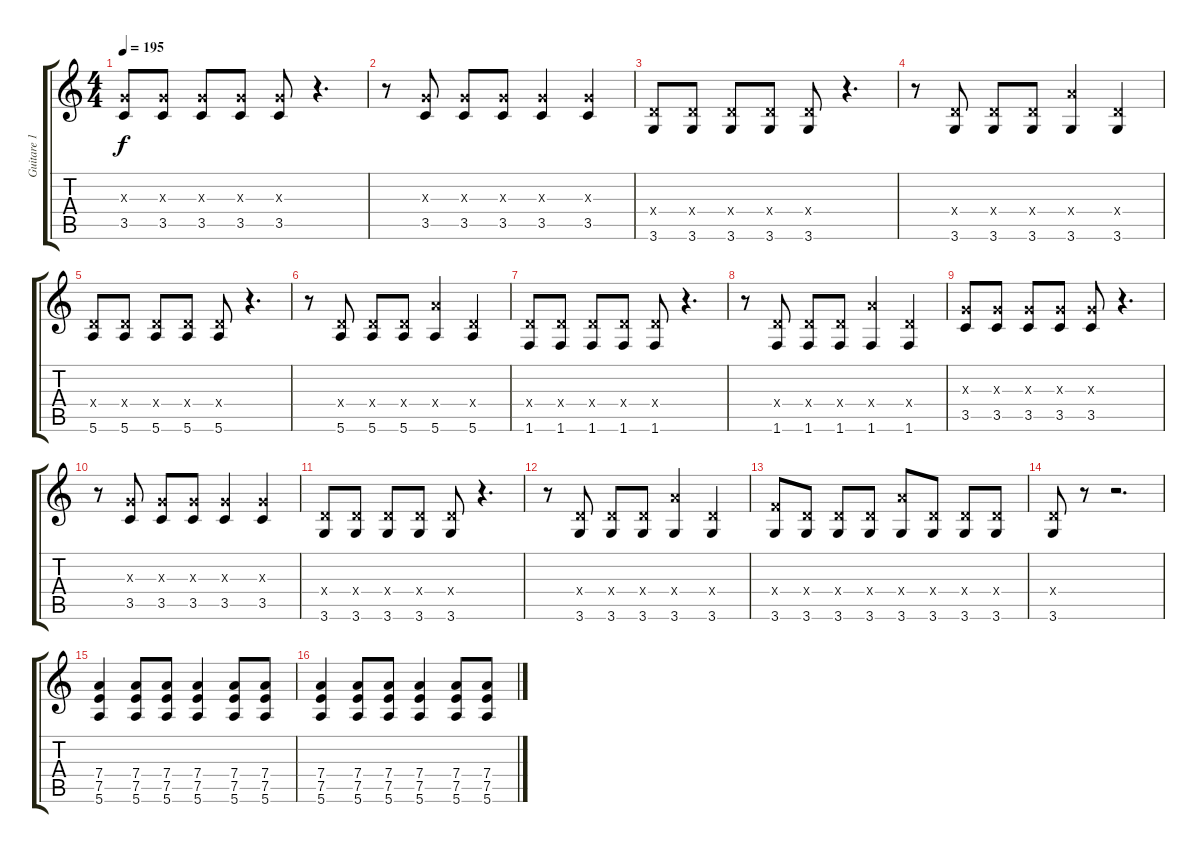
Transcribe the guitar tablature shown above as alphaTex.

\track ("Guitare 1" "Guitare 1") {instrument distortionguitar}
\staff {score tabs}
\tuning (E4 B3 G3 D3 A2 E2) {hide}
\ts (4 4)
\tempo 195
\clef g2
\ks c
(0.3{x} 3.5).8{dy f} (0.3{x} 3.5).8 (0.3{x} 3.5).8 (0.3{x} 3.5).8 (0.3{x} 3.5).8 r.4{d} |
r.8 (0.3{x} 3.5).8 (0.3{x} 3.5).8 (0.3{x} 3.5).8 (0.3{x} 3.5).4 (0.3{x} 3.5).4 |
(0.4{x} 3.6).8 (0.4{x} 3.6).8 (0.4{x} 3.6).8 (0.4{x} 3.6).8 (0.4{x} 3.6).8 r.4{d} |
r.8 (0.4{x} 3.6).8 (0.4{x} 3.6).8 (0.4{x} 3.6).8 (7.4{x} 3.6).4 (0.4{x} 3.6).4 |
(0.4{x} 5.6).8 (0.4{x} 5.6).8 (0.4{x} 5.6).8 (0.4{x} 5.6).8 (0.4{x} 5.6).8 r.4{d} |
r.8 (0.4{x} 5.6).8 (0.4{x} 5.6).8 (0.4{x} 5.6).8 (7.4{x} 5.6).4 (0.4{x} 5.6).4 |
(0.4{x} 1.6).8 (0.4{x} 1.6).8 (0.4{x} 1.6).8 (0.4{x} 1.6).8 (0.4{x} 1.6).8 r.4{d} |
r.8 (0.4{x} 1.6).8 (0.4{x} 1.6).8 (0.4{x} 1.6).8 (7.4{x} 1.6).4 (0.4{x} 1.6).4 |
(0.3{x} 3.5).8 (0.3{x} 3.5).8 (0.3{x} 3.5).8 (0.3{x} 3.5).8 (0.3{x} 3.5).8 r.4{d} |
r.8 (0.3{x} 3.5).8 (0.3{x} 3.5).8 (0.3{x} 3.5).8 (0.3{x} 3.5).4 (0.3{x} 3.5).4 |
(0.4{x} 3.6).8 (0.4{x} 3.6).8 (0.4{x} 3.6).8 (0.4{x} 3.6).8 (0.4{x} 3.6).8 r.4{d} |
r.8 (0.4{x} 3.6).8 (0.4{x} 3.6).8 (0.4{x} 3.6).8 (7.4{x} 3.6).4 (0.4{x} 3.6).4 |
(3.4{x} 3.6).8 (0.4{x} 3.6).8 (0.4{x} 3.6).8 (0.4{x} 3.6).8 (7.4{x} 3.6).8 (0.4{x} 3.6).8 (0.4{x} 3.6).8 (0.4{x} 3.6).8 |
(0.4{x} 3.6).8 r.8 r.2{d} |
(7.4 7.5 5.6).4 (7.4 7.5 5.6).8 (7.4 7.5 5.6).8 (7.4 7.5 5.6).4 (7.4 7.5 5.6).8 (7.4 7.5 5.6).8 |
(7.4 7.5 5.6).4 (7.4 7.5 5.6).8 (7.4 7.5 5.6).8 (7.4 7.5 5.6).4 (7.4 7.5 5.6).8 (7.4 7.5 5.6).8
